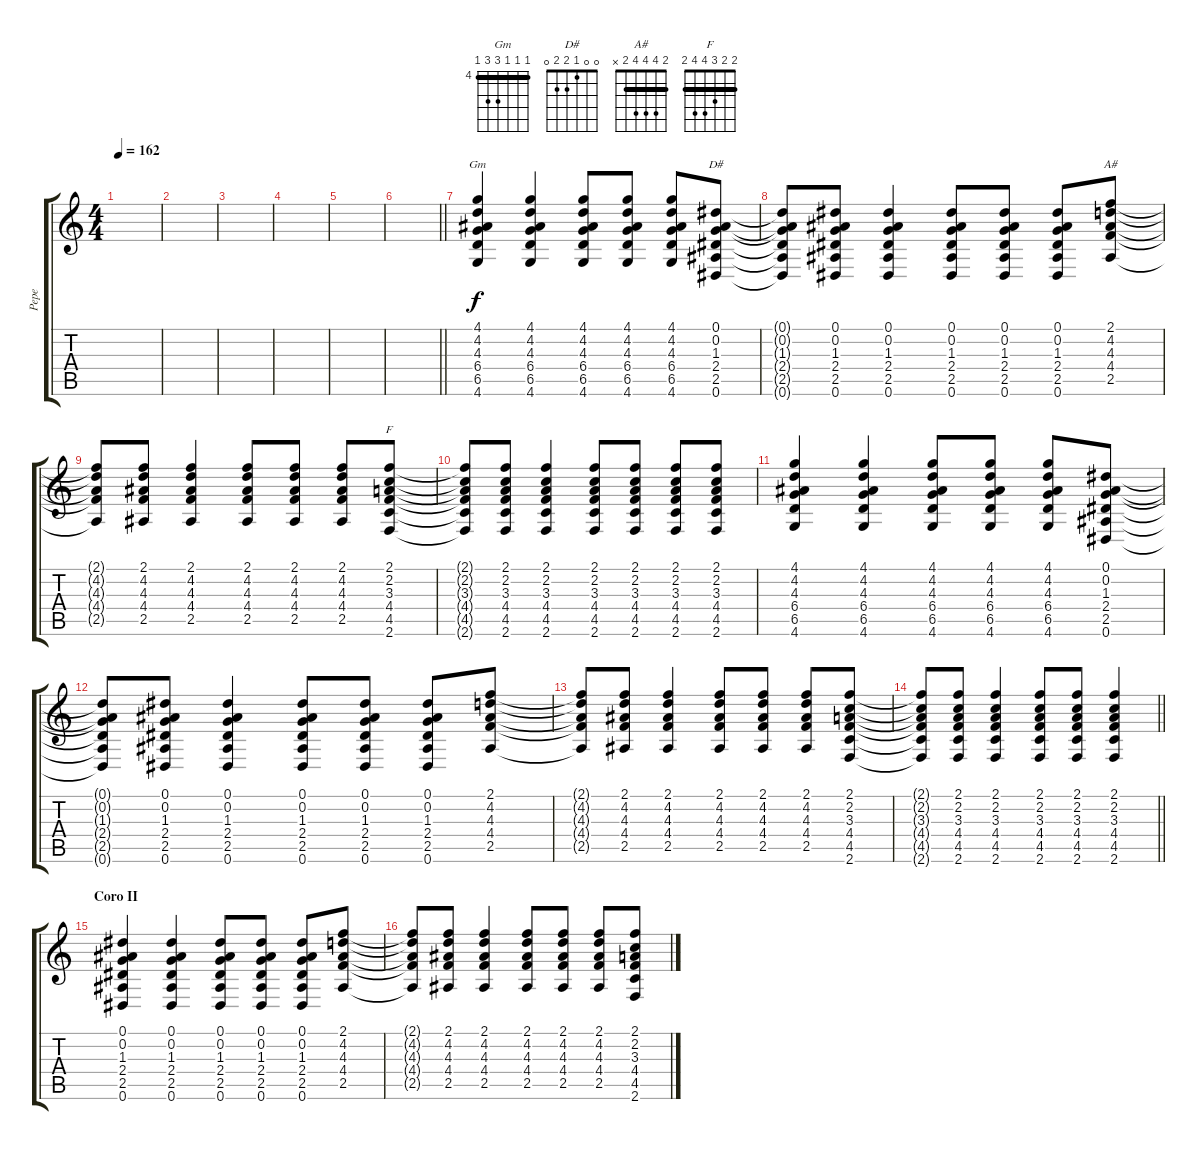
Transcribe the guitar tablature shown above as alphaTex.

\track ("Pepe" "Pepe") {instrument acousticguitarnylon}
\staff {score tabs}
\tuning (Eb4 Bb3 Gb3 Db3 Ab2 Eb2) {hide}
\chord ("Gm" 4 4 4 6 6 4) {firstfret 4 barre 4}
\chord ("D#" 0 0 1 2 2 0)
\chord ("A#" 2 4 4 4 2 x) {barre 2}
\chord ("F" 2 2 3 4 4 2) {barre 2}
\ts (4 4)
\tempo 162
\clef g2
\ks c
|
|
|
|
|
\barLineRight lightlight
|
(4.1 4.2 4.3 6.4 6.5 4.6).4{ch "Gm"} (4.1 4.2 4.3 6.4 6.5 4.6).4 (4.1 4.2 4.3 6.4 6.5 4.6).8 (4.1 4.2 4.3 6.4 6.5 4.6).8 (4.1 4.2 4.3 6.4 6.5 4.6).8 (0.1 0.2 1.3 2.4 2.5 0.6).8{ch "D#"} |
(0.1{t} 0.2{t} 1.3{t} 2.4{t} 2.5{t} 0.6{t}).8 (0.1 0.2 1.3 2.4 2.5 0.6).8 (0.1 0.2 1.3 2.4 2.5 0.6).4 (0.1 0.2 1.3 2.4 2.5 0.6).8 (0.1 0.2 1.3 2.4 2.5 0.6).8 (0.1 0.2 1.3 2.4 2.5 0.6).8 (2.1 4.2 4.3 4.4 2.5).8{ch "A#"} |
(2.1{t} 4.2{t} 4.3{t} 4.4{t} 2.5{t}).8 (2.1 4.2 4.3 4.4 2.5).8 (2.1 4.2 4.3 4.4 2.5).4 (2.1 4.2 4.3 4.4 2.5).8 (2.1 4.2 4.3 4.4 2.5).8 (2.1 4.2 4.3 4.4 2.5).8 (2.1 2.2 3.3 4.4 4.5 2.6).8{ch "F"} |
(2.1{t} 2.2{t} 3.3{t} 4.4{t} 4.5{t} 2.6{t}).8 (2.1 2.2 3.3 4.4 4.5 2.6).8 (2.1 2.2 3.3 4.4 4.5 2.6).4 (2.1 2.2 3.3 4.4 4.5 2.6).8 (2.1 2.2 3.3 4.4 4.5 2.6).8 (2.1 2.2 3.3 4.4 4.5 2.6).8 (2.1 2.2 3.3 4.4 4.5 2.6).8 |
(4.1 4.2 4.3 6.4 6.5 4.6).4 (4.1 4.2 4.3 6.4 6.5 4.6).4 (4.1 4.2 4.3 6.4 6.5 4.6).8 (4.1 4.2 4.3 6.4 6.5 4.6).8 (4.1 4.2 4.3 6.4 6.5 4.6).8 (0.1 0.2 1.3 2.4 2.5 0.6).8 |
(0.1{t} 0.2{t} 1.3{t} 2.4{t} 2.5{t} 0.6{t}).8 (0.1 0.2 1.3 2.4 2.5 0.6).8 (0.1 0.2 1.3 2.4 2.5 0.6).4 (0.1 0.2 1.3 2.4 2.5 0.6).8 (0.1 0.2 1.3 2.4 2.5 0.6).8 (0.1 0.2 1.3 2.4 2.5 0.6).8 (2.1 4.2 4.3 4.4 2.5).8 |
(2.1{t} 4.2{t} 4.3{t} 4.4{t} 2.5{t}).8 (2.1 4.2 4.3 4.4 2.5).8 (2.1 4.2 4.3 4.4 2.5).4 (2.1 4.2 4.3 4.4 2.5).8 (2.1 4.2 4.3 4.4 2.5).8 (2.1 4.2 4.3 4.4 2.5).8 (2.1 2.2 3.3 4.4 4.5 2.6).8 |
\barLineRight lightlight
(2.1{t} 2.2{t} 3.3{t} 4.4{t} 4.5{t} 2.6{t}).8 (2.1 2.2 3.3 4.4 4.5 2.6).8 (2.1 2.2 3.3 4.4 4.5 2.6).4 (2.1 2.2 3.3 4.4 4.5 2.6).8 (2.1 2.2 3.3 4.4 4.5 2.6).8 (2.1 2.2 3.3 4.4 4.5 2.6).4 |
\section ("" "Coro II")
(0.1 0.2 1.3 2.4 2.5 0.6).4 (0.1 0.2 1.3 2.4 2.5 0.6).4 (0.1 0.2 1.3 2.4 2.5 0.6).8 (0.1 0.2 1.3 2.4 2.5 0.6).8 (0.1 0.2 1.3 2.4 2.5 0.6).8 (2.1 4.2 4.3 4.4 2.5).8 |
(2.1{t} 4.2{t} 4.3{t} 4.4{t} 2.5{t}).8 (2.1 4.2 4.3 4.4 2.5).8 (2.1 4.2 4.3 4.4 2.5).4 (2.1 4.2 4.3 4.4 2.5).8 (2.1 4.2 4.3 4.4 2.5).8 (2.1 4.2 4.3 4.4 2.5).8 (2.1 2.2 3.3 4.4 4.5 2.6).8
